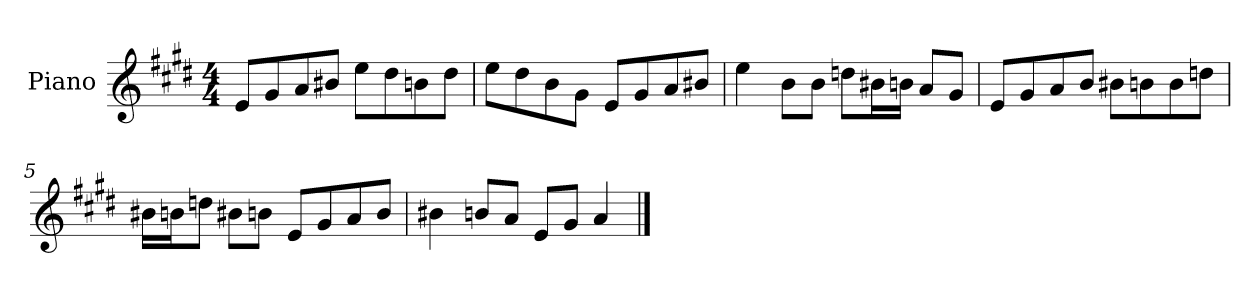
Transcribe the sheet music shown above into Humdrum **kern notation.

**kern
*part1
*staff1
*I"Piano
*I'P-no
*clefG2
*k[f#c#g#d#]
*M4/4
*MM90
=1
8e/L
8g#/
8a/
8b#X/J
8ee\L
8dd#\
8bn\
8dd#\J
=2
8ee\L
8dd#\
8b\
8g#\J
8e/L
8g#/
8a/
8b#X/J
=3
4ee\
8b\L
8b\J
8ddn\L
16b#X\L
16bn\JJ
8a/L
8g#/J
=4
8e/L
8g#/
8a/
8b/J
8b#X\L
8bn\
8b\
8ddn\J
!!LO:LB:g=z
=5
16b#X\LL
16bn\J
8ddn\J
8b#X\L
8bn\J
8e/L
8g#/
8a/
8b/J
=6
4b#X\
8bn/L
8a/J
8e/L
8g#/J
4a/
==
*-
